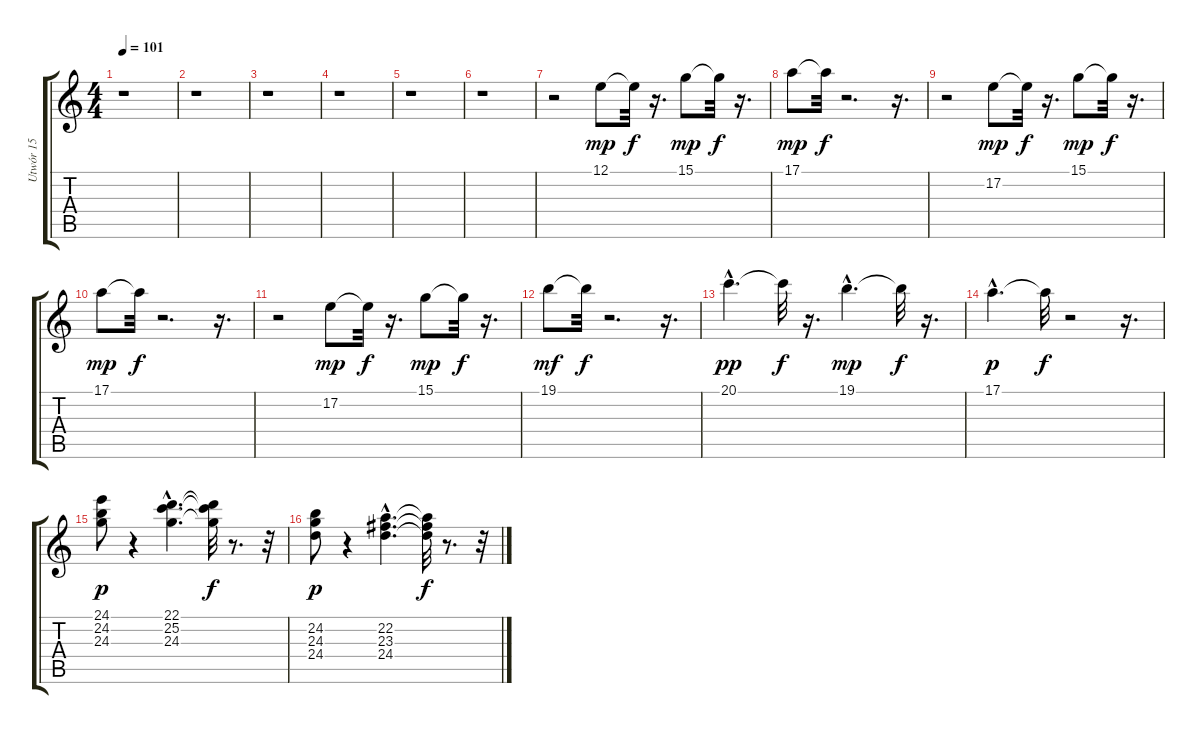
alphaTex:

\track ("Utwór 15" "Utwór 15") {instrument musicbox}
\staff {score tabs}
\tuning (E4 B3 G3 D3 A2 E2) {hide}
\ts (4 4)
\tempo 101
\clef g2
\ks c
r.1{dy f} |
r.1 |
r.1 |
r.1 |
r.1 |
r.1 |
r.2 12.1.8{dy mp} 12.1{t}.32{dy f} r.16{d} 15.1.8{dy mp} 15.1{t}.32{dy f} r.16{d} |
17.1.8{dy mp} 17.1{t}.32{dy f} r.2{d} r.16{d} |
r.2 17.2.8{dy mp} 17.2{t}.32{dy f} r.16{d} 15.1.8{dy mp} 15.1{t}.32{dy f} r.16{d} |
17.1.8{dy mp} 17.1{t}.32{dy f} r.2{d} r.16{d} |
r.2 17.2.8{dy mp} 17.2{t}.32{dy f} r.16{d} 15.1.8{dy mp} 15.1{t}.32{dy f} r.16{d} |
19.1.8{dy mf} 19.1{t}.32{dy f} r.2{d} r.16{d} |
20.1{hac}.4{d dy pp} 20.1{t}.32{dy f} r.16{d} 19.1{hac}.4{d dy mp} 19.1{t}.32{dy f} r.16{d} |
17.1{hac}.4{d dy p} 17.1{t}.32{dy f} r.2 r.16{d} |
(24.1 24.2 24.3).8{dy p} r.4 (22.1{hac} 25.2{hac} 24.3{hac}).4{d} (22.1{t} 25.2{t} 24.3{t}).32{dy f} r.8{d} r.32 |
(24.2 24.3 24.4).8{dy p} r.4 (22.2{hac} 23.3{hac} 24.4{hac}).4{d} (22.2{t} 23.3{t} 24.4{t}).32{dy f} r.8{d} r.32
